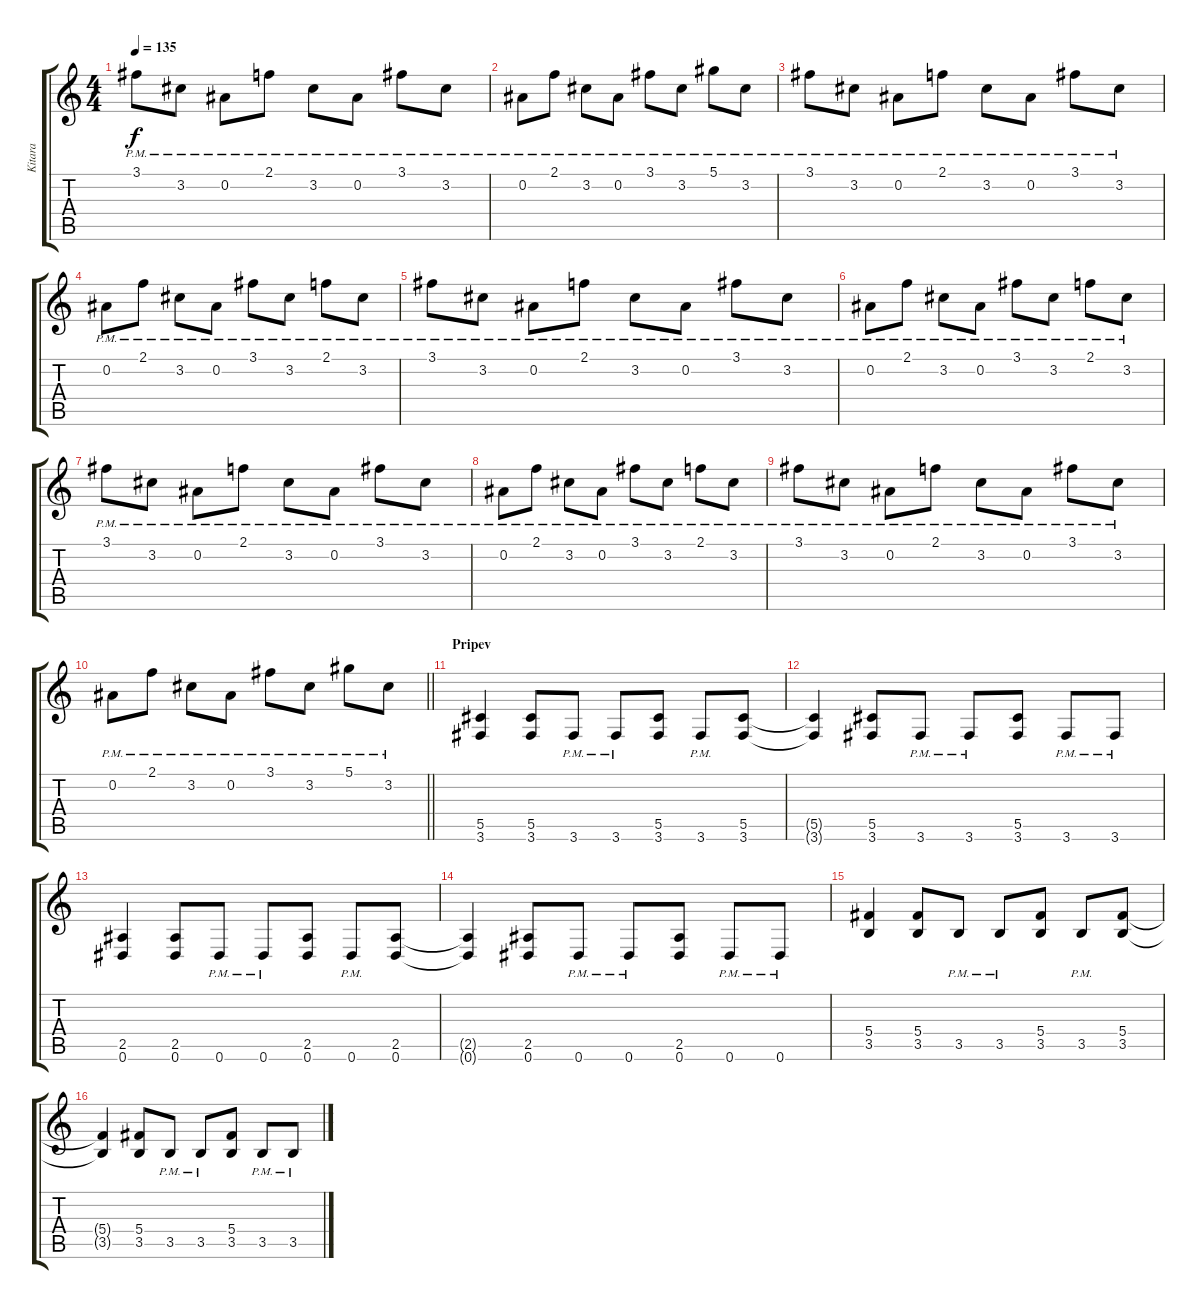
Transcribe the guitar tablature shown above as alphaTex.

\track ("Kitara" "Kitara") {instrument overdrivenguitar}
\staff {score tabs}
\tuning (Eb4 Bb3 Gb3 Db3 Ab2 Eb2) {hide}
\ts (4 4)
\tempo 135
\clef g2
\ks c
3.1{pm}.8{dy f} 3.2{pm}.8 0.2{pm}.8 2.1{pm}.8 3.2{pm}.8 0.2{pm}.8 3.1{pm}.8 3.2{pm}.8 |
0.2{pm}.8 2.1{pm}.8 3.2{pm}.8 0.2{pm}.8 3.1{pm}.8 3.2{pm}.8 5.1{pm}.8 3.2{pm}.8 |
3.1{pm}.8 3.2{pm}.8 0.2{pm}.8 2.1{pm}.8 3.2{pm}.8 0.2{pm}.8 3.1{pm}.8 3.2{pm}.8 |
0.2{pm}.8 2.1{pm}.8 3.2{pm}.8 0.2{pm}.8 3.1{pm}.8 3.2{pm}.8 2.1{pm}.8 3.2{pm}.8 |
3.1{pm}.8 3.2{pm}.8 0.2{pm}.8 2.1{pm}.8 3.2{pm}.8 0.2{pm}.8 3.1{pm}.8 3.2{pm}.8 |
0.2{pm}.8 2.1{pm}.8 3.2{pm}.8 0.2{pm}.8 3.1{pm}.8 3.2{pm}.8 2.1{pm}.8 3.2{pm}.8 |
3.1{pm}.8 3.2{pm}.8 0.2{pm}.8 2.1{pm}.8 3.2{pm}.8 0.2{pm}.8 3.1{pm}.8 3.2{pm}.8 |
0.2{pm}.8 2.1{pm}.8 3.2{pm}.8 0.2{pm}.8 3.1{pm}.8 3.2{pm}.8 2.1{pm}.8 3.2{pm}.8 |
3.1{pm}.8 3.2{pm}.8 0.2{pm}.8 2.1{pm}.8 3.2{pm}.8 0.2{pm}.8 3.1{pm}.8 3.2{pm}.8 |
\barLineRight lightlight
0.2{pm}.8 2.1{pm}.8 3.2{pm}.8 0.2{pm}.8 3.1{pm}.8 3.2{pm}.8 5.1{pm}.8 3.2{pm}.8 |
\section ("" "Pripev")
(5.5 3.6).4 (5.5 3.6).8 3.6{pm}.8 3.6{pm}.8 (5.5 3.6).8 3.6{pm}.8 (5.5 3.6).8 |
(5.5{t} 3.6{t}).4 (5.5 3.6).8 3.6{pm}.8 3.6{pm}.8 (5.5 3.6).8 3.6{pm}.8 3.6{pm}.8 |
(2.5 0.6).4 (2.5 0.6).8 0.6{pm}.8 0.6{pm}.8 (2.5 0.6).8 0.6{pm}.8 (2.5 0.6).8 |
(2.5{t} 0.6{t}).4 (2.5 0.6).8 0.6{pm}.8 0.6{pm}.8 (2.5 0.6).8 0.6{pm}.8 0.6{pm}.8 |
(5.4 3.5).4 (5.4 3.5).8 3.5{pm}.8 3.5{pm}.8 (5.4 3.5).8 3.5{pm}.8 (5.4 3.5).8 |
(5.4{t} 3.5{t}).4 (5.4 3.5).8 3.5{pm}.8 3.5{pm}.8 (5.4 3.5).8 3.5{pm}.8 3.5{pm}.8
